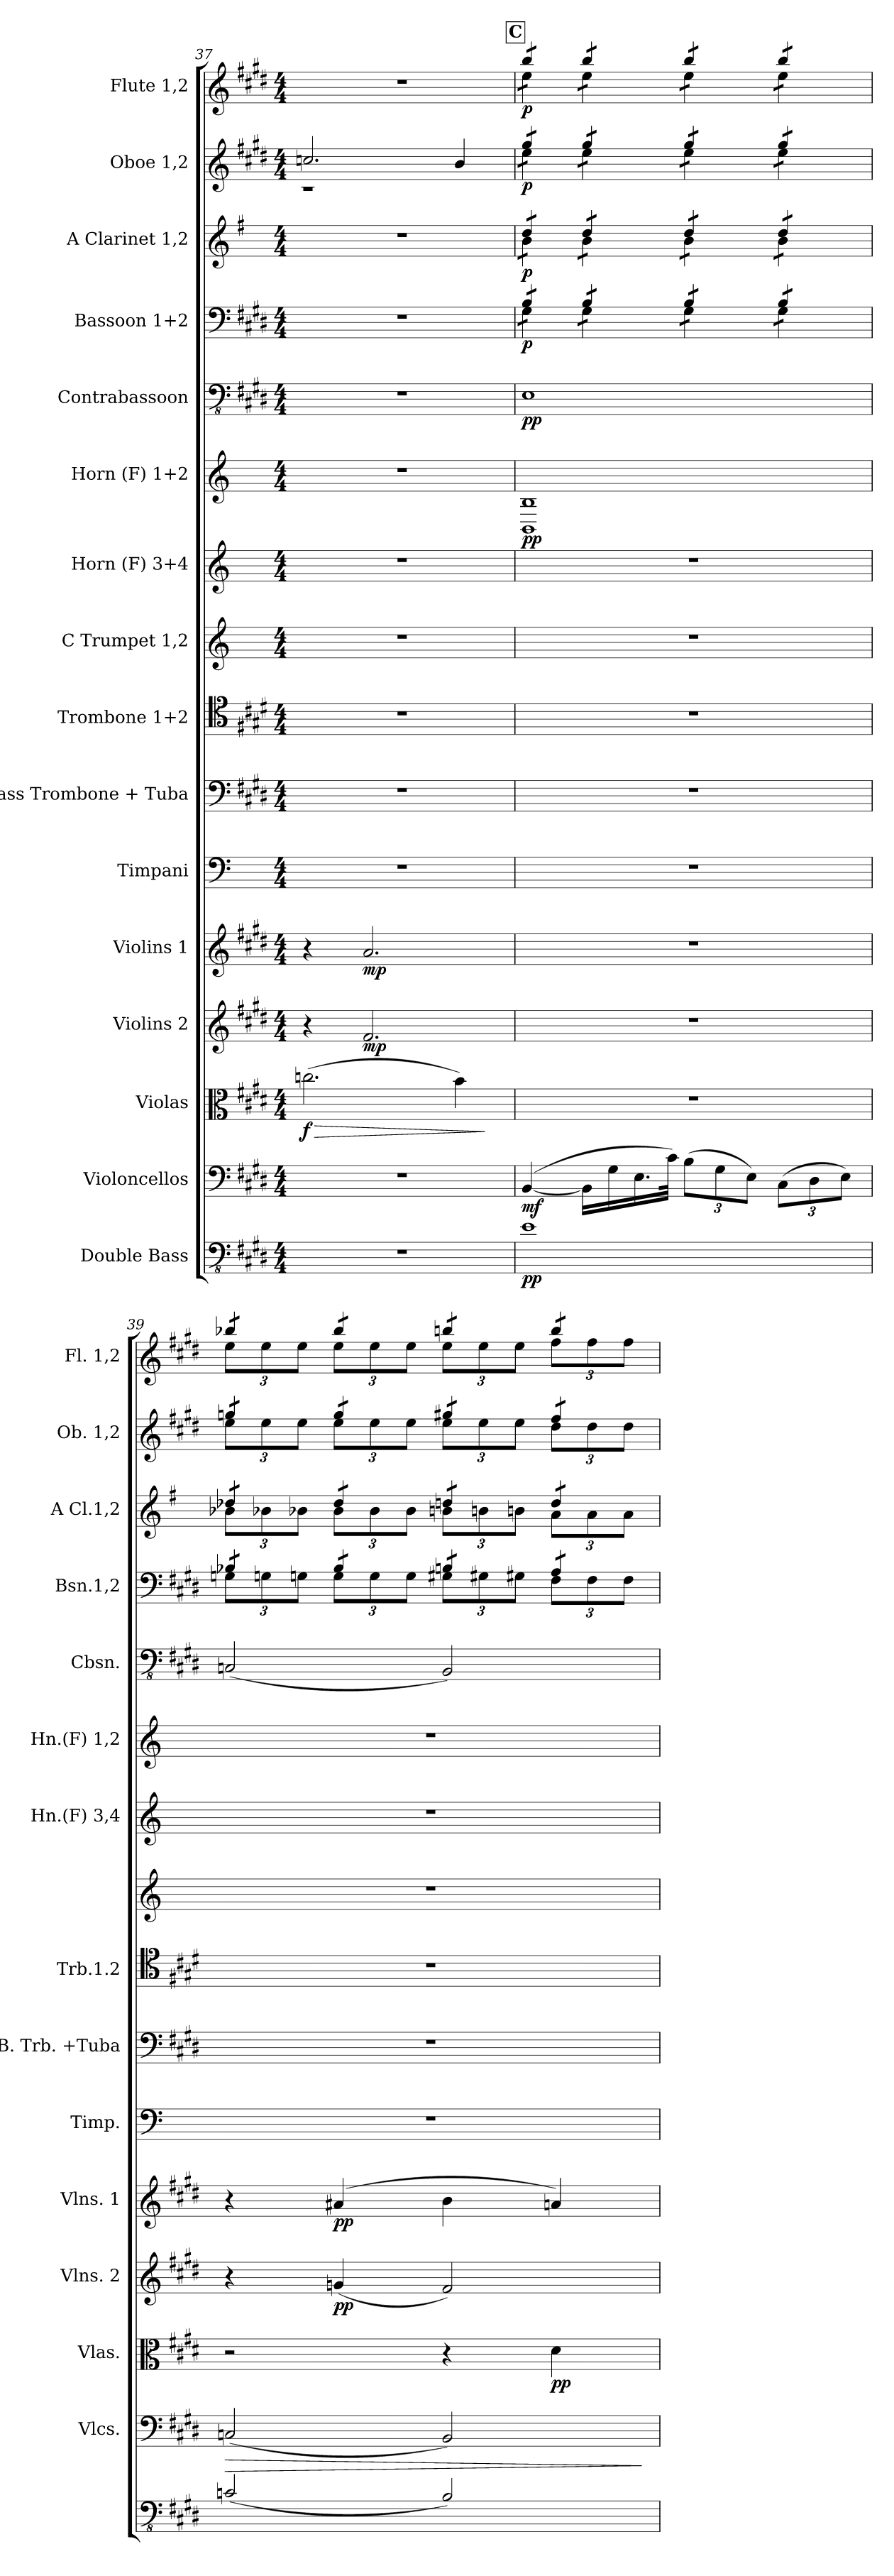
**kern	**dynam	**kern	**dynam	**kern	**dynam	**kern	**dynam	**kern	**dynam	**kern	**kern	**kern	**kern	**kern	**kern	**dynam	**kern	**dynam	**kern	**dynam	**kern	**dynam	**kern	**dynam	**kern	**dynam
*part16	*part16	*part15	*part15	*part14	*part14	*part13	*part13	*part12	*part12	*part11	*part10	*part9	*part8	*part7	*part6	*part6	*part5	*part5	*part4	*part4	*part3	*part3	*part2	*part2	*part1	*part1
*staff16	*staff16	*staff15	*staff15	*staff14	*staff14	*staff13	*staff13	*staff12	*staff12	*staff11	*staff10	*staff9	*staff8	*staff7	*staff6	*staff6	*staff5	*staff5	*staff4	*staff4	*staff3	*staff3	*staff2	*staff2	*staff1	*staff1
*I"Double Bass	*	*I"Violoncellos	*	*I"Violas	*	*I"Violins 2	*	*I"Violins 1	*	*I"Timpani	*I"Bass Trombone  + Tuba	*I"Trombone 1+2	*I"C Trumpet 1,2	*I"Horn (F) 3+4	*I"Horn (F) 1+2	*	*I"Contrabassoon	*	*I"Bassoon 1+2	*	*I"A Clarinet 1,2	*	*I"Oboe 1,2	*	*I"Flute 1,2	*
*	*	*I'Vlcs.	*	*I'Vlas.	*	*I'Vlns. 2	*	*I'Vlns. 1	*	*I'Timp.	*I'B. Trb. +Tuba	*I'Trb.1.2	*	*I'Hn.(F) 3,4	*I'Hn.(F) 1,2	*	*I'Cbsn.	*	*I'Bsn.1,2	*	*I'A Cl.1,2	*	*I'Ob. 1,2	*	*I'Fl. 1,2	*
*clefFv4	*	*clefF4	*	*clefC3	*	*clefG2	*	*clefG2	*	*clefF4	*clefF4	*clefC4	*clefG2	*clefG2	*clefG2	*	*clefFv4	*	*clefF4	*	*clefG2	*	*clefG2	*	*clefG2	*
*ITrd7c12	*	*	*	*	*	*	*	*	*	*	*	*	*	*ITrd4c7	*ITrd4c7	*	*	*	*	*	*ITrd2c3	*	*	*	*	*
*k[f#c#g#d#]	*	*k[f#c#g#d#]	*	*k[f#c#g#d#]	*	*k[f#c#g#d#]	*	*k[f#c#g#d#]	*	*k[]	*k[f#c#g#d#]	*k[f#c#g#d#]	*k[]	*k[b-]	*k[b-]	*	*k[f#c#g#d#]	*	*k[f#c#g#d#]	*	*k[f#c#g#d#]	*	*k[f#c#g#d#]	*	*k[f#c#g#d#]	*
*M4/4	*	*M4/4	*	*M4/4	*	*M4/4	*	*M4/4	*	*M4/4	*M4/4	*M4/4	*M4/4	*M4/4	*M4/4	*	*M4/4	*	*M4/4	*	*M4/4	*	*M4/4	*	*M4/4	*
=37	=37	=37	=37	=37	=37	=37	=37	=37	=37	=37	=37	=37	=37	=37	=37	=37	=37	=37	=37	=37	=37	=37	=37	=37	=37	=37
!	!	!	!	!	!LO:HP:b	!	!	!	!	!	!	!	!	!	!	!	!	!	!	!	!	!	!	!LO:HP:b	!	!
*	*	*	*	*	*	*	*	*	*	*	*	*	*	*	*	*	*	*	*	*	*	*	*^	*	*	*
!	!	!	!	!	!LO:DY:n=1:b	!	!	!	!	!	!	!	!	!	!	!	!	!	!	!	!	!	!	!	!LO:DY:n=1:a	!	!
1r	.	1r	.	(2.ccn\	> f	4r	.	4r	.	1r	1r	1r	1r	1r	1r	.	1r	.	1r	.	1r	.	2.ccn/	1r	> f	1r	.
!	!	!	!	!	!	!	!LO:DY:b	!	!LO:DY:b	!	!	!	!	!	!	!	!	!	!	!	!	!	!	!	!	!	!
.	.	.	.	.	.	2.f#/	mp	2.a/	mp	.	.	.	.	.	.	.	.	.	.	.	.	.	.	.	.	.	.
.	.	.	.	4b\)	.	.	.	.	.	.	.	.	.	.	.	.	.	.	.	.	.	.	4b/	.	.	.	.
*	*	*	*	*	*	*	*	*	*	*	*	*	*	*	*	*	*	*	*	*	*	*	*v	*v	*	*	*
.	.	.	.	.	]	.	.	.	.	.	.	.	.	.	.	.	.	.	.	.	.	.	.	]	.	.
!!LO:REH:place=s1:a:B:fs=14:t=C
=38	=38	=38	=38	=38	=38	=38	=38	=38	=38	=38	=38	=38	=38	=38	=38	=38	=38	=38	=38	=38	=38	=38	=38	=38	=38	=38
*	*	*	*	*	*	*	*	*	*	*	*	*	*	*	*^	*	*	*	*^	*	*^	*	*^	*	*^	*
!	!LO:DY:b	!	!LO:DY:b	!	!	!	!	!	!	!	!	!	!	!	!	!	!LO:DY:b	!	!LO:DY:b	!	!	!LO:DY:b	!	!	!LO:DY:b	!	!	!LO:DY:b	!	!	!LO:DY:b
*	*	*	*	*	*	*	*	*	*	*	*	*	*	*	*	*	*	*	*	*tremolo	*	*	*	*	*	*	*	*	*	*	*
*	*	*	*	*	*	*	*	*	*	*	*	*	*	*	*	*	*	*	*	*	*	*	*tremolo	*	*	*	*	*	*	*	*
*	*	*	*	*	*	*	*	*	*	*	*	*	*	*	*	*	*	*	*	*	*	*	*	*	*	*tremolo	*	*	*	*	*
*	*	*	*	*	*	*	*	*	*	*	*	*	*	*	*	*	*	*	*	*	*	*	*	*	*	*	*	*	*tremolo	*	*
1EE	pp	([4BB/	mf	1r	.	1r	.	1r	.	1r	1r	1r	1r	1r	1E	1EE	pp	1EE	pp	12B/L	12G#\L	p	12b/L	12g#\L	p	12gg#/L	12ee\L	p	12bb/L	12ee\L	p
.	.	.	.	.	.	.	.	.	.	.	.	.	.	.	.	.	.	.	.	12B/	12G#\	.	12b/	12g#\	.	12gg#/	12ee\	.	12bb/	12ee\	.
.	.	.	.	.	.	.	.	.	.	.	.	.	.	.	.	.	.	.	.	12B/J	12G#\J	.	12b/J	12g#\J	.	12gg#/J	12ee\J	.	12bb/J	12ee\J	.
.	.	16BB\LL]	.	.	.	.	.	.	.	.	.	.	.	.	.	.	.	.	.	12B/L	12G#\L	.	12b/L	12g#\L	.	12gg#/L	12ee\L	.	12bb/L	12ee\L	.
.	.	16G#\	.	.	.	.	.	.	.	.	.	.	.	.	.	.	.	.	.	.	.	.	.	.	.	.	.	.	.	.	.
.	.	.	.	.	.	.	.	.	.	.	.	.	.	.	.	.	.	.	.	12B/	12G#\	.	12b/	12g#\	.	12gg#/	12ee\	.	12bb/	12ee\	.
.	.	16.E\	.	.	.	.	.	.	.	.	.	.	.	.	.	.	.	.	.	.	.	.	.	.	.	.	.	.	.	.	.
.	.	.	.	.	.	.	.	.	.	.	.	.	.	.	.	.	.	.	.	12B/J	12G#\J	.	12b/J	12g#\J	.	12gg#/J	12ee\J	.	12bb/J	12ee\J	.
.	.	32c#\JJk)	.	.	.	.	.	.	.	.	.	.	.	.	.	.	.	.	.	.	.	.	.	.	.	.	.	.	.	.	.
*	*	*Xbrackettup	*	*	*	*	*	*	*	*	*	*	*	*	*	*	*	*	*	*	*	*	*	*	*	*	*	*	*	*	*
.	.	(12B\L	.	.	.	.	.	.	.	.	.	.	.	.	.	.	.	.	.	12B/L	12G#\L	.	12b/L	12g#\L	.	12gg#/L	12ee\L	.	12bb/L	12ee\L	.
.	.	12G#\	.	.	.	.	.	.	.	.	.	.	.	.	.	.	.	.	.	12B/	12G#\	.	12b/	12g#\	.	12gg#/	12ee\	.	12bb/	12ee\	.
.	.	12E\J)	.	.	.	.	.	.	.	.	.	.	.	.	.	.	.	.	.	12B/J	12G#\J	.	12b/J	12g#\J	.	12gg#/J	12ee\J	.	12bb/J	12ee\J	.
.	.	(12C#\L	.	.	.	.	.	.	.	.	.	.	.	.	.	.	.	.	.	12B/L	12G#\L	.	12b/L	12g#\L	.	12gg#/L	12ee\L	.	12bb/L	12ee\L	.
.	.	12D#\	.	.	.	.	.	.	.	.	.	.	.	.	.	.	.	.	.	12B/	12G#\	.	12b/	12g#\	.	12gg#/	12ee\	.	12bb/	12ee\	.
.	.	12E\J)	.	.	.	.	.	.	.	.	.	.	.	.	.	.	.	.	.	12B/J	12G#\J	.	12b/J	12g#\J	.	12gg#/J	12ee\J	.	12bb/J	12ee\J	.
*	*	*	*	*	*	*	*	*	*	*	*	*	*	*	*v	*v	*	*	*	*	*	*	*	*	*	*	*	*	*	*	*
!!LO:PB:g=z	!!
=39	=39	=39	=39	=39	=39	=39	=39	=39	=39	=39	=39	=39	=39	=39	=39	=39	=39	=39	=39	=39	=39	=39	=39	=39	=39	=39	=39	=39	=39	=39
!	!	!	!LO:HP:b	!	!	!	!	!	!	!	!	!	!	!	!	!	!	!	!	!	!	!	!	!	!	!	!	!	!	!
(2CCn/	.	(2Cn/	>	2r	.	4r	.	4r	.	1r	1r	1r	1r	1r	1r	.	(2CCn/	.	12B-X/L	12Gn\L	.	12b-X/L	12gn\L	.	12ggn/L	12ee\L	.	12bb-X/L	12ee\L	.
.	.	.	.	.	.	.	.	.	.	.	.	.	.	.	.	.	.	.	12B-X/	12Gn\	.	12b-X/	12gn\	.	12ggn/	12ee\	.	12bb-X/	12ee\	.
.	.	.	.	.	.	.	.	.	.	.	.	.	.	.	.	.	.	.	12B-X/J	12Gn\J	.	12b-X/J	12gn\J	.	12ggn/J	12ee\J	.	12bb-X/J	12ee\J	.
!	!	!	!	!	!	!	!LO:DY:b	!	!LO:DY:b	!	!	!	!	!	!	!	!	!	!	!	!	!	!	!	!	!	!	!	!	!
.	.	.	.	.	.	(4gn/	pp	(4a#X/	pp	.	.	.	.	.	.	.	.	.	12B-/L	12G\L	.	12b-/L	12g\L	.	12gg/L	12ee\L	.	12bb-/L	12ee\L	.
.	.	.	.	.	.	.	.	.	.	.	.	.	.	.	.	.	.	.	12B-/	12G\	.	12b-/	12g\	.	12gg/	12ee\	.	12bb-/	12ee\	.
.	.	.	.	.	.	.	.	.	.	.	.	.	.	.	.	.	.	.	12B-/J	12G\J	.	12b-/J	12g\J	.	12gg/J	12ee\J	.	12bb-/J	12ee\J	.
2BBB/)	.	2BB/)	.	4r	.	2f#/)	.	4b\	.	.	.	.	.	.	.	.	2BBB/)	.	12Bn/L	12G#X\L	.	12bn/L	12g#X\L	.	12gg#X/L	12ee\L	.	12bbn/L	12ee\L	.
.	.	.	.	.	.	.	.	.	.	.	.	.	.	.	.	.	.	.	12Bn/	12G#X\	.	12bn/	12g#X\	.	12gg#X/	12ee\	.	12bbn/	12ee\	.
.	.	.	.	.	.	.	.	.	.	.	.	.	.	.	.	.	.	.	12Bn/J	12G#X\J	.	12bn/J	12g#X\J	.	12gg#X/J	12ee\J	.	12bbn/J	12ee\J	.
!	!	!	!	!	!LO:DY:b	!	!	!	!	!	!	!	!	!	!	!	!	!	!	!	!	!	!	!	!	!	!	!	!	!
.	.	.	.	4d#\	pp	.	.	4an/)	.	.	.	.	.	.	.	.	.	.	12A/L	12F#\L	.	12b/L	12f#\L	.	12ff#/L	12dd#\L	.	12bb/L	12ff#\L	.
.	.	.	.	.	.	.	.	.	.	.	.	.	.	.	.	.	.	.	12A/	12F#\	.	12b/	12f#\	.	12ff#/	12dd#\	.	12bb/	12ff#\	.
.	.	.	.	.	.	.	.	.	.	.	.	.	.	.	.	.	.	.	12A/J	12F#\J	.	12b/J	12f#\J	.	12ff#/J	12dd#\J	.	12bb/J	12ff#\J	.
*	*	*	*	*	*	*	*	*	*	*	*	*	*	*	*	*	*	*	*	*	*	*	*	*	*	*	*	*Xtremolo	*	*
*	*	*	*	*	*	*	*	*	*	*	*	*	*	*	*	*	*	*	*	*	*	*	*	*	*Xtremolo	*	*	*	*	*
*	*	*	*	*	*	*	*	*	*	*	*	*	*	*	*	*	*	*	*	*	*	*Xtremolo	*	*	*	*	*	*	*	*
*	*	*	*	*	*	*	*	*	*	*	*	*	*	*	*	*	*	*	*Xtremolo	*	*	*	*	*	*	*	*	*	*	*
*	*	*	*	*	*	*	*	*	*	*	*	*	*	*	*	*	*	*	*v	*v	*	*	*	*	*v	*v	*	*v	*v	*
*	*	*	*	*	*	*	*	*	*	*	*	*	*	*	*	*	*	*	*	*	*v	*v	*	*	*	*	*
.	.	.	]	.	.	.	.	.	.	.	.	.	.	.	.	.	.	.	.	.	.	.	.	.	.	.
=	=	=	=	=	=	=	=	=	=	=	=	=	=	=	=	=	=	=	=	=	=	=	=	=	=	=
*-	*-	*-	*-	*-	*-	*-	*-	*-	*-	*-	*-	*-	*-	*-	*-	*-	*-	*-	*-	*-	*-	*-	*-	*-	*-	*-
